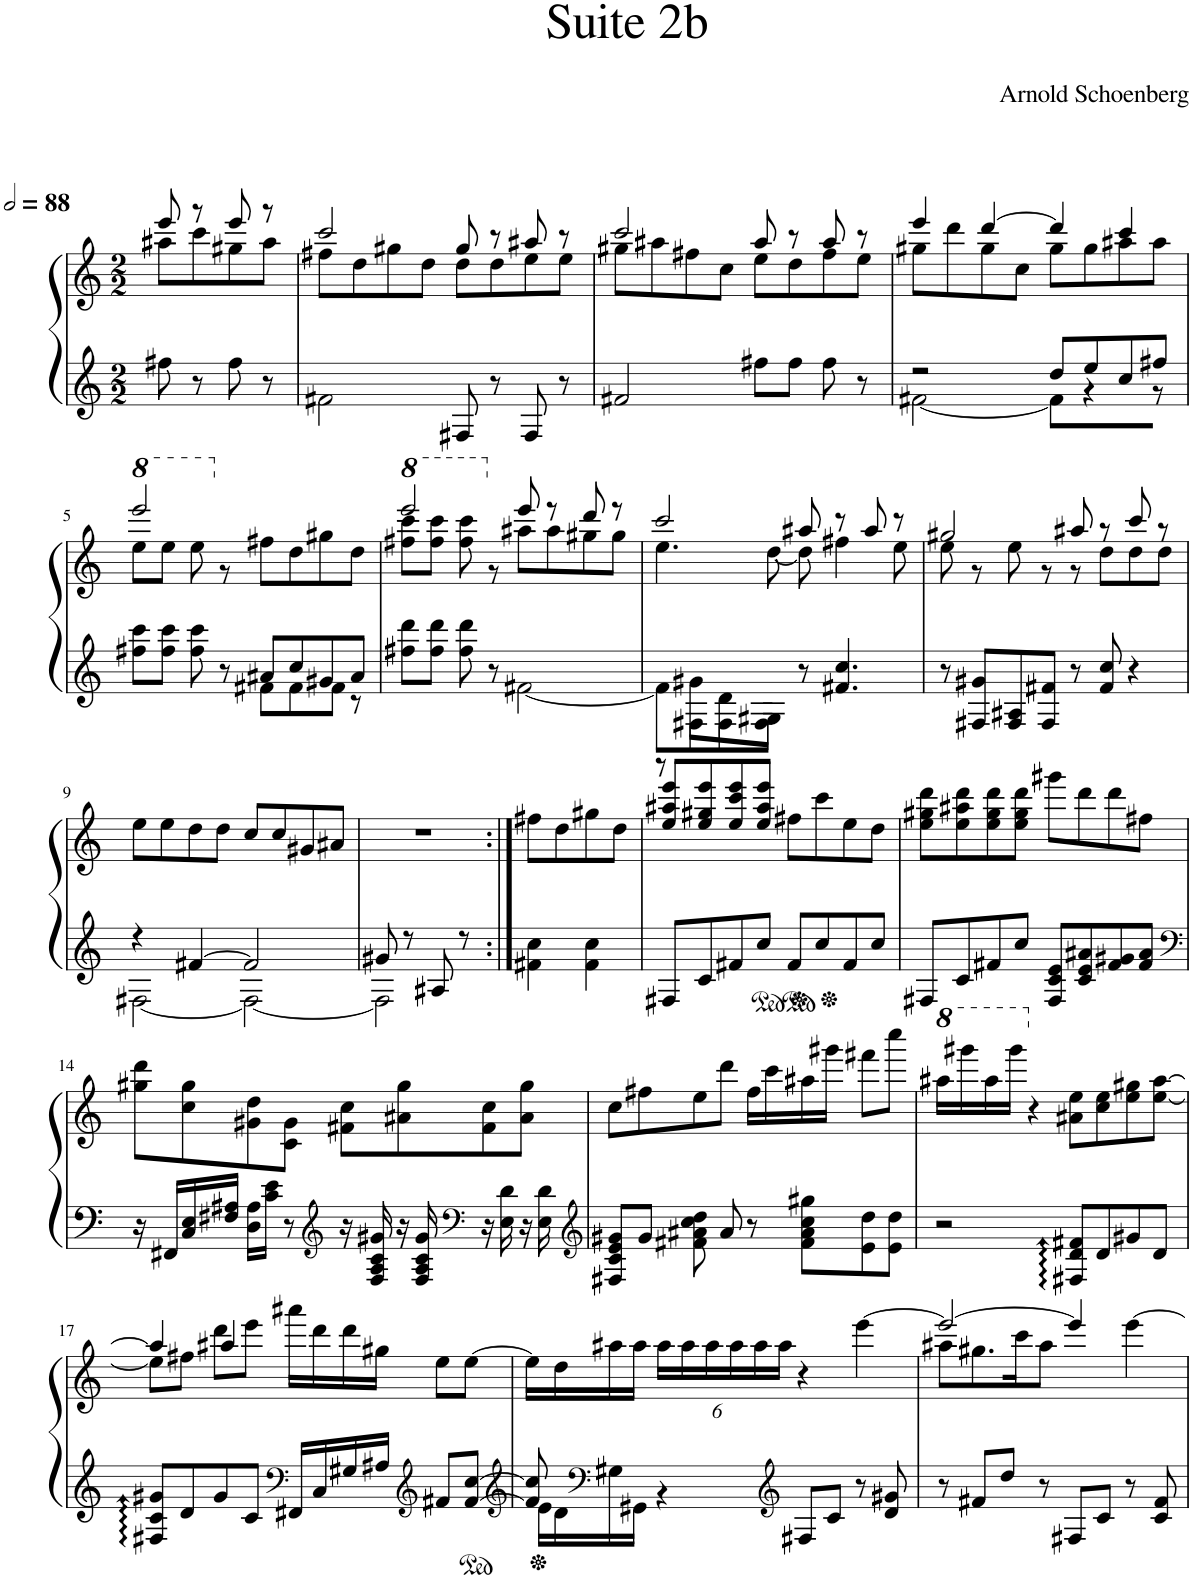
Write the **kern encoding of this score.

**kern	**kern
*part1	*part1
*staff2	*staff1
*I"Piano	*
*I'Pno.	*
*clefG2	*clefG2
*k[]	*k[]
*M2/2	*M2/2
*MM176	*MM176
=1	=1
*	*^
8ff#X\	8eee/	8aa#X\L
8r	8r	8ccc\
8ff#\	8eee/	8gg#X\
8r	8r	8aa#\J
=2	=2	=2
2f#X\	2ccc/	8ff#X\L
.	.	8dd\
.	.	8gg#X\
.	.	8dd\J
8F#X/	8gg#/	8dd\L
8r	8r	8dd\
8F#/	8aa#X/	8ee\
8r	8r	8ee\J
=3	=3	=3
2f#X/	2ccc/	8gg#X\L
.	.	8aa#X\
.	.	8ff#X\
.	.	8cc\J
8ff#X\L	8aa#/	8ee\L
8ff#\J	8r	8dd\
8ff#\	8aa#/	8ff#\
8r	8r	8ee\J
=4	=4	=4
*^	*	*
2r	[2f#X\	4eee/	8gg#X\L
.	.	.	8ddd\
.	.	[4ddd/	8gg#\
.	.	.	8cc\J
8dd/L	8f#\]	4ddd/]	8gg#\L
8ee/	4r	.	8gg#\
8cc/	.	4ccc/	8aa#X\
8ff#X/J	8r	.	8aa#\J
!!LO:LB:g=z	!!
=5	=5	=5	=5
*	*	*8va	*
8ff#X\ 8ccc\L	2ryy	2eeee/	8eee\L
8ff#\ 8ccc\J	.	.	8eee\J
8ff#\ 8ccc\	.	.	8eee\
*	*	*X8va	*
8r	.	.	8r
8a#X/L	8f#X\L	2ryy	8ff#X\L
8cc/	8f#\	.	8dd\
8g#X/	8f#\J	.	8gg#X\
8a#/J	8r	.	8dd\J
*v	*v	*	*
=6	=6	=6
*	*8va	*
8ff#X\ 8ddd\L	2eeee/	8fff#X\ 8cccc\L
8ff#\ 8ddd\J	.	8fff#\ 8cccc\J
8ff#\ 8ddd\	.	8fff#\ 8cccc\
*	*X8va	*
8r	.	8r
[2f#X\	8eee/	8aa#X\L
.	8r	8aa#\
.	8ddd/	8gg#X\
.	8r	8gg#\J
=7	=7	=7
*^	*	*
8f#\L]	8r	2ccc/	4.ee\
8F#X\	8g#X\L	.	.
8F#\	8d\	.	.
8F#\J	8G#X\J	.	[8dd\
8r	2ryy	8aa#X/	8dd\]
4.f#X/ 4.cc/	.	8r	4ff#X\
.	.	8aa#/	.
.	.	8r	8ee\
*v	*v	*	*
=8	=8	=8
8r	2gg#X/	8ee\
8F#X/ 8g#X/L	.	8r
8F#/ 8A#X/	.	8ee\
8F#/ 8f#X/J	.	8r
8r	8aa#X/	8r
8f#/ 8cc/	8r	8dd\L
4r	8ccc/	8dd\
.	8r	8dd\J
*	*v	*v
!!LO:LB:g=z
=9	=9
*^	*
4r	[2F#X\	8ee\L
.	.	8ee\
[4f#X/	.	8dd\
.	.	8dd\J
2f#/]	2F#\_	8cc/L
.	.	8cc/
.	.	8g#X/
.	.	8a#X/J
=10	=10	=10
8g#X/	2F#\]	1r
8r	.	.
8A#X/	.	.
8r	.	.
2ryy	2ryy	.
*v	*v	*
=11:|!	=11:|!
4f#X\ 4cc\	8ff#X\L
.	8dd\
4f#\ 4cc\	8gg#X\
.	8dd\J
=12	=12
8F#X/L	8ee/ 8aa#X/ 8eee/L
8c/	8ee/ 8gg#X/ 8eee/
8f#X/	8ee/ 8ccc/ 8eee/
8cc/J	8ee/ 8aa#/ 8eee/J
8f#/L	8ff#X\L
8cc/	8ccc\
8f#/	8ee\
8cc/J	8dd\J
=13	=13
8F#X/L	8ee\ 8gg#X\ 8ddd\L
8c/	8ee\ 8aa#X\ 8ddd\
8f#X/	8ee\ 8gg#\ 8ddd\
8cc/J	8ee\ 8gg#\ 8ddd\J
8F#/ 8c/ 8e/L	8ggg#X\L
8c/ 8e/ 8a#X/	8ddd\
8f#/ 8g#X/	8ddd\
8f#/ 8a#/J	8ff#X\J
!!LO:LB:g=z
=14	=14
*clefF4	*
16r	8gg#X\ 8ddd\L
16FF#X/LL	.
16C/ 16E/	8cc\ 8gg#\
16F#X/ 16A#X/JJ	.
16D\ 16A#\LL	8g#X\ 8dd\
16c\ 16e\JJ	.
8r	8c\ 8g#\J
*clefG2	*
16r	8f#X\ 8cc\L
16F#/ 16A#/ 16c/ 16g#X/	.
16r	8a#X\ 8gg#\
16F#/ 16A#/ 16c/ 16g#/	.
*clefF4	*
16r	8f#\ 8cc\
16E\ 16d\	.
16r	8a#\ 8gg#\J
16E\ 16d\	.
=15	=15
*clefG2	*
8F#X/ 8c/ 8e/ 8g#X/L	8cc\L
8g#/J	8ff#X\
8f#X\ 8a#X\ 8cc\ 8dd\	8ee\
8a#/	8ddd\J
8r	16ff#\LL
.	16ccc\
8f#\ 8a#\ 8cc\ 8gg#X\L	16aa#X\
.	16ggg#X\JJ
8e\ 8dd\	8fff#X\L
8e\ 8dd\J	8cccc\J
=16	=16
*	*8va
2r	16aaa#X\LL
.	16gggg#X\
.	16aaa#\
.	16gggg#\JJ
*	*X8va
.	4r
8F#X/ 8d/ 8f#X/L	8a#X\ 8ee\L
8d/	8cc\ 8ee\
8g#X/	8ee\ 8gg#X\
8d/J	[8ee\ [8aa#\J
!!LO:LB:g=z
=17	=17
*	*^
8F#X/ 8c/ 8g#X/L	4aa#/]	8ee\L]
8d/	.	8ff#X\J
8g#/	4aa#X/	8ddd\L
8c/J	.	8eee\J
*clefF4	*	*
16FF#X/LL	16aaa#X\LL	2ryy
16C/	16ddd\	.
16G#X/	16ddd\	.
16A#X/JJ	16gg#X\JJ	.
*clefG2	*	*
8f#X/L	8ee\L	.
[8f#/ [8cc/J	[8ee\J	.
*	*v	*v
=18	=18
*clefG2	*
*^	*
8f#/] 8cc/]	16e\LL	16ee\LL]
.	16d\	16dd\
*clefF4	*	*
4.ryy	16G#X\	16aa#X\
.	16GG#X\JJ	16aa#\JJ
*	*	*Xbrackettup
.	4r	24aa#\LL
.	.	24aa#\
.	.	24aa#\
.	.	24aa#\
.	.	24aa#\
.	.	24aa#\JJ
*clefG2	*	*
8F#X/L	2ryy	4r
8c/J	.	.
8r	.	[4eee\
8d/ 8g#X/	.	.
*v	*v	*
=19	=19
*	*^
8r	2eee/_	8aa#X\L
8f#X/L	.	8.gg#X\
8dd/J	.	.
.	.	16ccc\K
8r	.	8aa#\J
8F#X/L	4eee/]	2ryy
8c/J	.	.
8r	[4eee\	.
8c/ 8f#/	.	.
*	*v	*v
=	=
*-	*-
